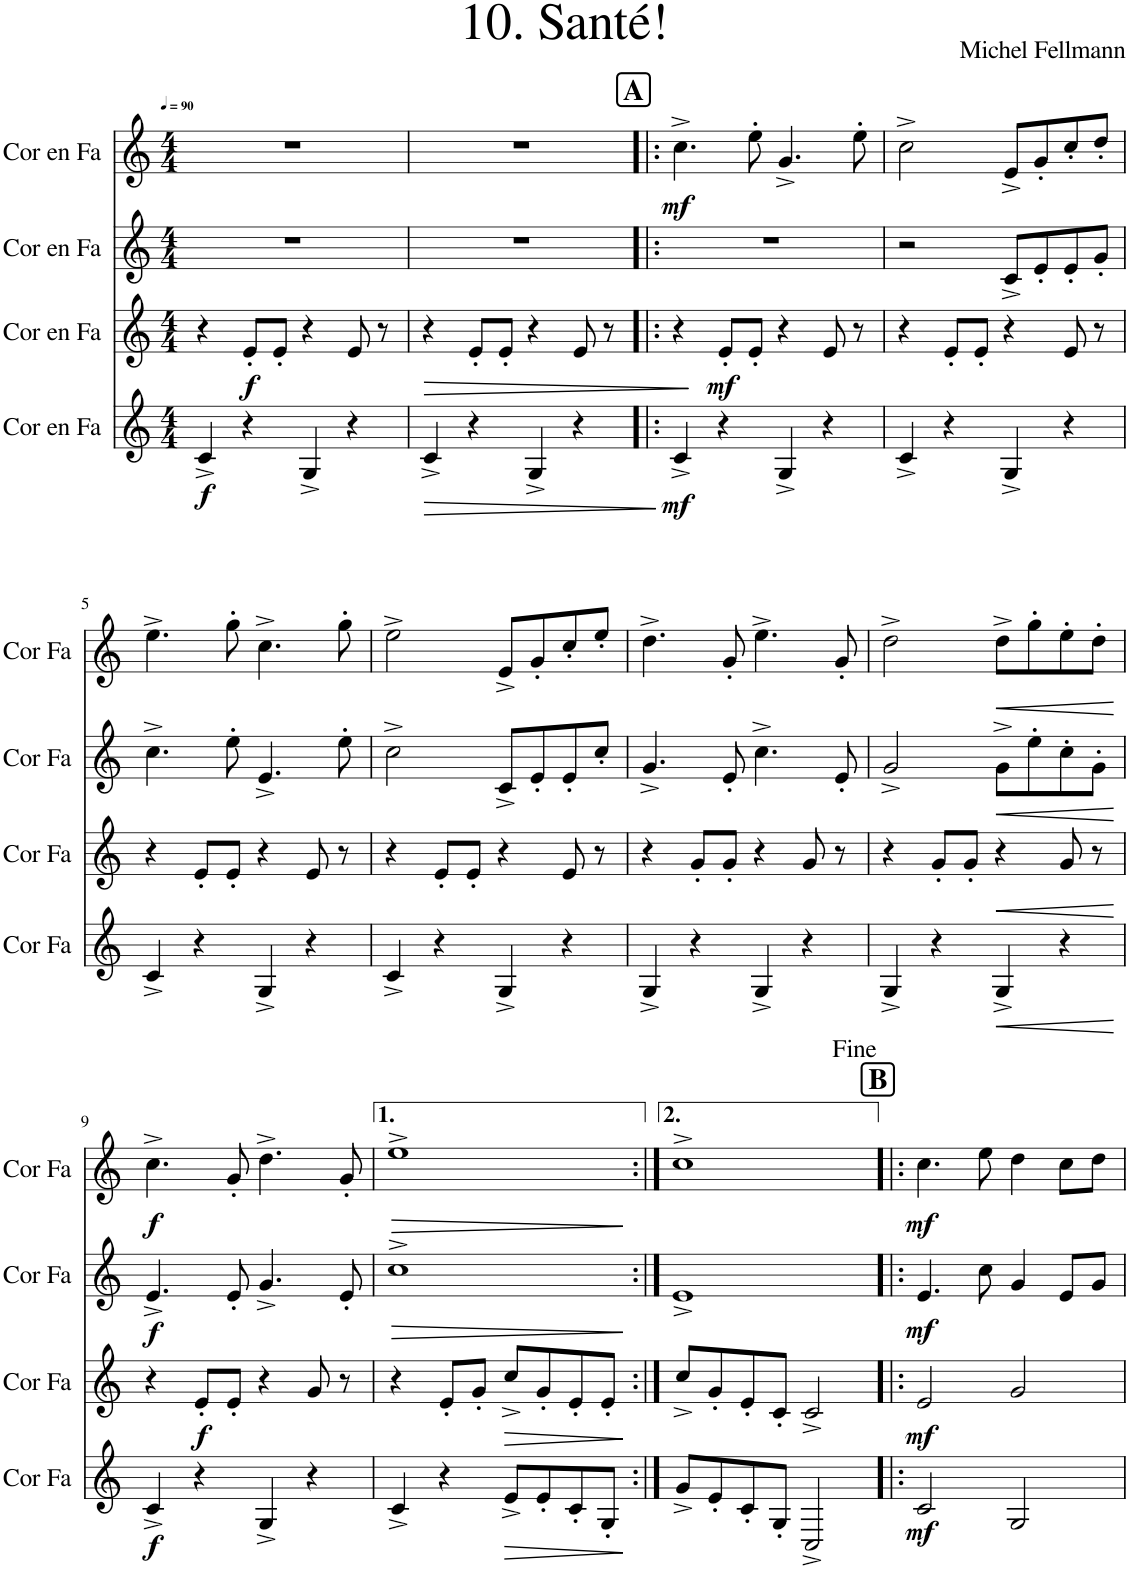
**kern	**dynam	**kern	**dynam	**kern	**dynam	**kern	**dynam
*part4	*part4	*part3	*part3	*part2	*part2	*part1	*part1
*staff4	*staff4	*staff3	*staff3	*staff2	*staff2	*staff1	*staff1
*I"Cor en Fa	*	*I"Cor en Fa	*	*I"Cor en Fa	*	*I"Cor en Fa	*
*I'Cor Fa	*	*I'Cor Fa	*	*I'Cor Fa	*	*I'Cor Fa	*
*clefG2	*	*clefG2	*	*clefG2	*	*clefG2	*
*Trd4c7	*	*Trd4c7	*	*Trd4c7	*	*Trd4c7	*
*k[]	*	*k[]	*	*k[]	*	*k[]	*
*M4/4	*	*M4/4	*	*M4/4	*	*M4/4	*
*MM90	*	*MM90	*	*MM90	*	*MM90	*
=1	=1	=1	=1	=1	=1	=1	=1
!	!LO:DY:b	!	!	!	!	!	!
4c^/	f	4r	.	1r	.	1r	.
!	!	!	!LO:DY:b	!	!	!	!
4r	.	8e'/L	f	.	.	.	.
.	.	8e'/J	.	.	.	.	.
4G^/	.	4r	.	.	.	.	.
4r	.	8e/	.	.	.	.	.
.	.	8r	.	.	.	.	.
=2	=2	=2	=2	=2	=2	=2	=2
!	!LO:HP:b	!	!LO:HP:b	!	!	!	!
4c^/	>	4r	>	1r	.	1r	.
4r	.	8e'/L	.	.	.	.	.
.	.	8e'/J	.	.	.	.	.
4G^/	.	4r	.	.	.	.	.
4r	.	8e/	.	.	.	.	.
.	.	8r	.	.	.	.	.
.	]	.	]	.	.	.	.
!!LO:REH:place=s1:a:B:cj:fs=14:t=A
=3!|:	=3!|:	=3!|:	=3!|:	=3!|:	=3!|:	=3!|:	=3!|:
!	!LO:DY:b	!	!	!	!	!	!LO:DY:b
4c^/	mf	4r	.	1r	.	4.cc^\	mf
!	!	!	!LO:DY:b	!	!	!	!
4r	.	8e'/L	mf	.	.	.	.
.	.	8e'/J	.	.	.	8ee'\	.
4G^/	.	4r	.	.	.	4.g^/	.
4r	.	8e/	.	.	.	.	.
.	.	8r	.	.	.	8ee'\	.
=4	=4	=4	=4	=4	=4	=4	=4
4c^/	.	4r	.	2r	.	2cc^\	.
4r	.	8e'/L	.	.	.	.	.
.	.	8e'/J	.	.	.	.	.
4G^/	.	4r	.	8c^/L	.	8e^/L	.
.	.	.	.	8e'/	.	8g'/	.
4r	.	8e/	.	8e'/	.	8cc'/	.
.	.	8r	.	8g'/J	.	8dd'/J	.
!!LO:LB:g=z
=5	=5	=5	=5	=5	=5	=5	=5
4c^/	.	4r	.	4.cc^\	.	4.ee^\	.
4r	.	8e'/L	.	.	.	.	.
.	.	8e'/J	.	8ee'\	.	8gg'\	.
4G^/	.	4r	.	4.e^/	.	4.cc^\	.
4r	.	8e/	.	.	.	.	.
.	.	8r	.	8ee'\	.	8gg'\	.
=6	=6	=6	=6	=6	=6	=6	=6
4c^/	.	4r	.	2cc^\	.	2ee^\	.
4r	.	8e'/L	.	.	.	.	.
.	.	8e'/J	.	.	.	.	.
4G^/	.	4r	.	8c^/L	.	8e^/L	.
.	.	.	.	8e'/	.	8g'/	.
4r	.	8e/	.	8e'/	.	8cc'/	.
.	.	8r	.	8cc'/J	.	8ee'/J	.
=7	=7	=7	=7	=7	=7	=7	=7
4G^/	.	4r	.	4.g^/	.	4.dd^\	.
4r	.	8g'/L	.	.	.	.	.
.	.	8g'/J	.	8e'/	.	8g'/	.
4G^/	.	4r	.	4.cc^\	.	4.ee^\	.
4r	.	8g/	.	.	.	.	.
.	.	8r	.	8e'/	.	8g'/	.
=8	=8	=8	=8	=8	=8	=8	=8
4G^/	.	4r	.	2g^/	.	2dd^\	.
4r	.	8g'/L	.	.	.	.	.
.	.	8g'/J	.	.	.	.	.
!	!LO:HP:b	!	!LO:HP:b	!	!LO:HP:b	!	!LO:HP:b
4G^/	<	4r	<	8g^\L	<	8dd^\L	<
.	.	.	.	8ee'\	.	8gg'\	.
4r	.	8g/	.	8cc'\	.	8ee'\	.
.	.	8r	.	8g'\J	.	8dd'\J	.
.	[	.	[	.	[	.	[
!!LO:LB:g=z
=9	=9	=9	=9	=9	=9	=9	=9
!	!LO:DY:b	!	!	!	!LO:DY:b	!	!LO:DY:b
4c^/	f	4r	.	4.e^/	f	4.cc^\	f
!	!	!	!LO:DY:b	!	!	!	!
4r	.	8e'/L	f	.	.	.	.
.	.	8e'/J	.	8e'/	.	8g'/	.
4G^/	.	4r	.	4.g^/	.	4.dd^\	.
4r	.	8g/	.	.	.	.	.
.	.	8r	.	8e'/	.	8g'/	.
=10	=10	=10	=10	=10	=10	=10	=10
!	!	!	!	!	!LO:HP:b	!	!LO:HP:b
4c^/	.	4r	.	1cc^	>	1ee^	>
4r	.	8e'/L	.	.	.	.	.
.	.	8g'/J	.	.	.	.	.
!	!LO:HP:b	!	!LO:HP:b	!	!	!	!
8e^/L	>	8cc^/L	>	.	.	.	.
8e'/	.	8g'/	.	.	.	.	.
8c'/	.	8e'/	.	.	.	.	.
8G'/J	.	8e'/J	.	.	.	.	.
.	]	.	]	.	]	.	]
=11:|!	=11:|!	=11:|!	=11:|!	=11:|!	=11:|!	=11:|!	=11:|!
8g^/L	.	8cc^/L	.	1e^	.	1cc^	.
8e'/	.	8g'/	.	.	.	.	.
8c'/	.	8e'/	.	.	.	.	.
8G'/J	.	8c'/J	.	.	.	.	.
2C^/	.	2c^/	.	.	.	.	.
!!LO:REH:place=s1:a:B:cj:fs=14:t=B
=12!|:	=12!|:	=12!|:	=12!|:	=12!|:	=12!|:	=12!|:	=12!|:
!	!LO:DY:b	!	!LO:DY:b	!	!LO:DY:b	!	!LO:DY:b
2c/	mf	2e/	mf	4.e/	mf	4.cc\	mf
.	.	.	.	8cc\	.	8ee\	.
2G/	.	2g/	.	4g/	.	4dd\	.
.	.	.	.	8e/L	.	8cc\L	.
.	.	.	.	8g/J	.	8dd\J	.
=	=	=	=	=	=	=	=
*-	*-	*-	*-	*-	*-	*-	*-
